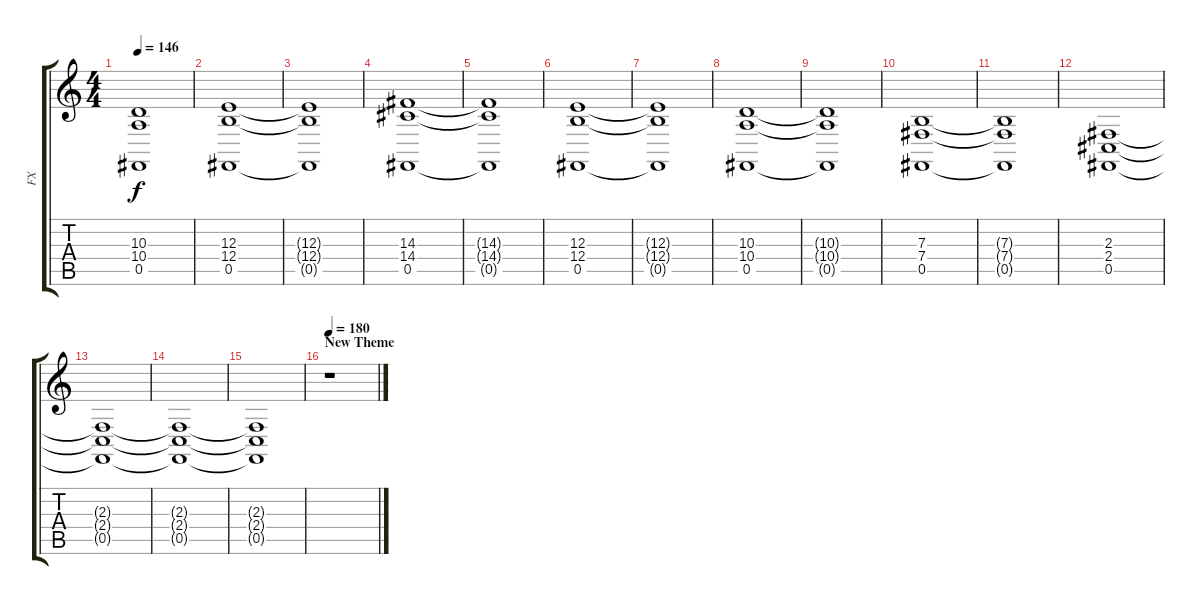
\track ("FX" "FX") {instrument fx7echoes}
\staff {score tabs}
\tuning (Db4 Ab3 E3 B2 Gb2 Db2) {hide}
\ts (4 4)
\tempo 146
\clef g2
\ks c
(10.3{t} 10.4{t} 0.5{t}).1{dy f} |
(12.3 12.4 0.5).1 |
(12.3{t} 12.4{t} 0.5{t}).1 |
(14.3 14.4 0.5).1 |
(14.3{t} 14.4{t} 0.5{t}).1 |
(12.3 12.4 0.5).1 |
(12.3{t} 12.4{t} 0.5{t}).1 |
(10.3 10.4 0.5).1 |
(10.3{t} 10.4{t} 0.5{t}).1 |
(7.3 7.4 0.5).1 |
(7.3{t} 7.4{t} 0.5{t}).1 |
(2.3 2.4 0.5).1 |
(2.3{t} 2.4{t} 0.5{t}).1 |
(2.3{t} 2.4{t} 0.5{t}).1 |
(2.3{t} 2.4{t} 0.5{t}).1 |
\section ("" "New Theme")
\tempo 180
r.1
